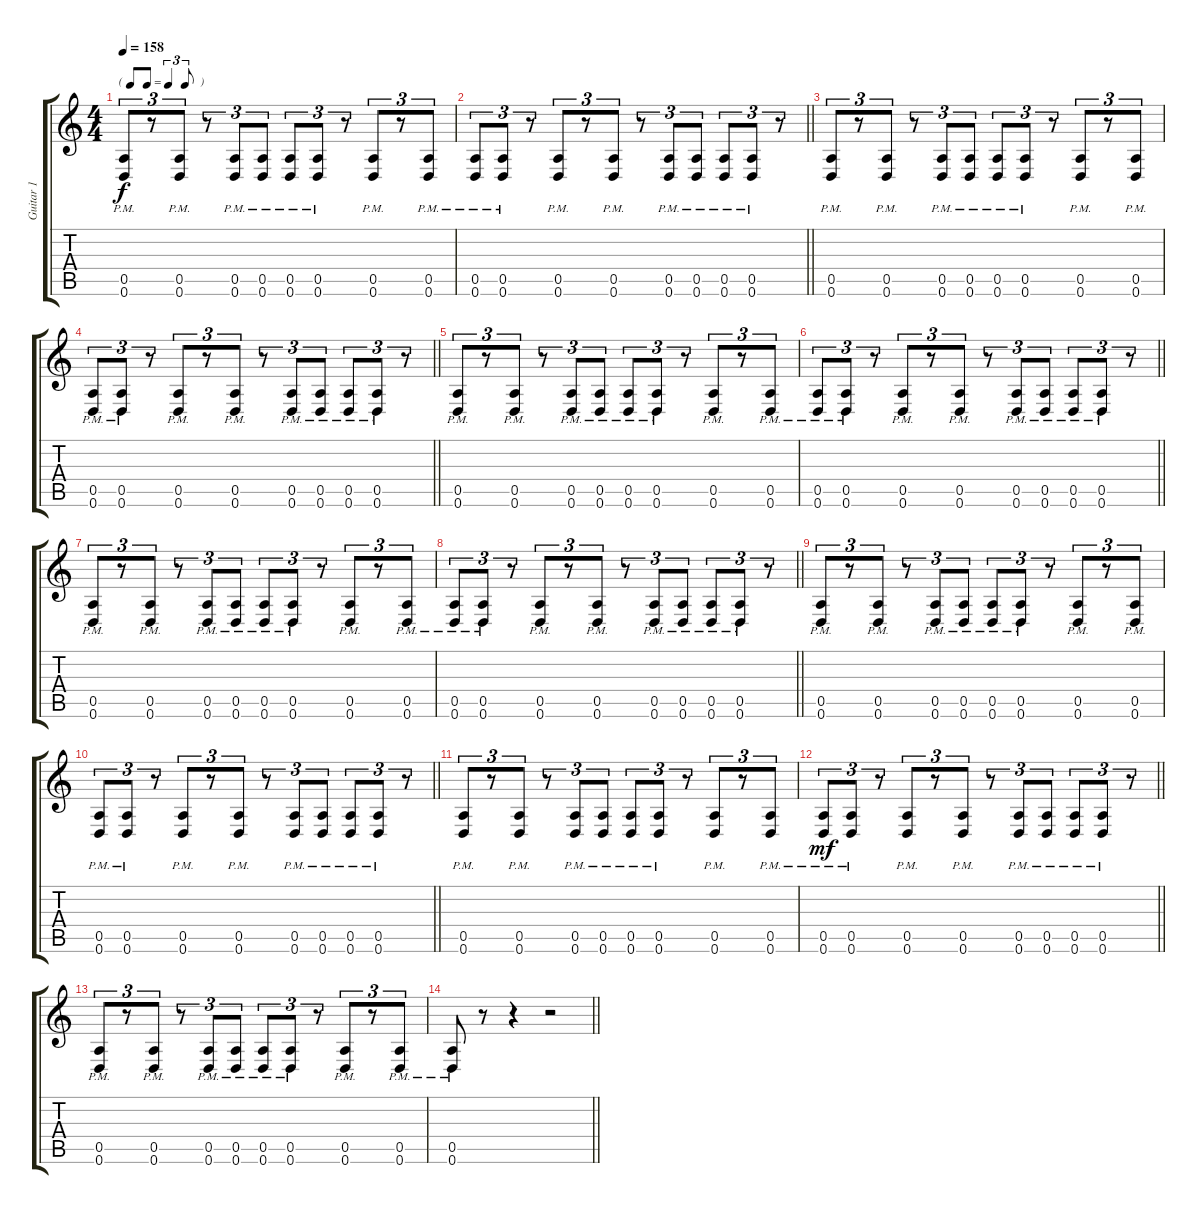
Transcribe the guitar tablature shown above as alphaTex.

\track ("Guitar 1" "Guitar 1") {instrument distortionguitar}
\staff {score tabs}
\tuning (E4 B3 G3 D3 A2 D2) {hide}
\ts (4 4)
\tf triplet8th
\tempo 158
\clef g2
\ks c
(0.5{pm} 0.6{pm}).8{tu (3 2) dy f} r.8{tu (3 2)} (0.5{pm} 0.6{pm}).8{tu (3 2)} r.8{tu (3 2)} (0.5{pm} 0.6{pm}).8{tu (3 2)} (0.5{pm} 0.6{pm}).8{tu (3 2)} (0.5{pm} 0.6{pm}).8{tu (3 2)} (0.5{pm} 0.6{pm}).8{tu (3 2)} r.8{tu (3 2)} (0.5{pm} 0.6{pm}).8{tu (3 2)} r.8{tu (3 2)} (0.5{pm} 0.6{pm}).8{tu (3 2)} |
\barLineRight lightlight
(0.5{pm} 0.6{pm}).8{tu (3 2)} (0.5{pm} 0.6{pm}).8{tu (3 2)} r.8{tu (3 2)} (0.5{pm} 0.6{pm}).8{tu (3 2)} r.8{tu (3 2)} (0.5{pm} 0.6{pm}).8{tu (3 2)} r.8{tu (3 2)} (0.5{pm} 0.6{pm}).8{tu (3 2)} (0.5{pm} 0.6{pm}).8{tu (3 2)} (0.5{pm} 0.6{pm}).8{tu (3 2)} (0.5{pm} 0.6{pm}).8{tu (3 2)} r.8{tu (3 2)} |
(0.5{pm} 0.6{pm}).8{tu (3 2)} r.8{tu (3 2)} (0.5{pm} 0.6{pm}).8{tu (3 2)} r.8{tu (3 2)} (0.5{pm} 0.6{pm}).8{tu (3 2)} (0.5{pm} 0.6{pm}).8{tu (3 2)} (0.5{pm} 0.6{pm}).8{tu (3 2)} (0.5{pm} 0.6{pm}).8{tu (3 2)} r.8{tu (3 2)} (0.5{pm} 0.6{pm}).8{tu (3 2)} r.8{tu (3 2)} (0.5{pm} 0.6{pm}).8{tu (3 2)} |
\barLineRight lightlight
(0.5{pm} 0.6{pm}).8{tu (3 2)} (0.5{pm} 0.6{pm}).8{tu (3 2)} r.8{tu (3 2)} (0.5{pm} 0.6{pm}).8{tu (3 2)} r.8{tu (3 2)} (0.5{pm} 0.6{pm}).8{tu (3 2)} r.8{tu (3 2)} (0.5{pm} 0.6{pm}).8{tu (3 2)} (0.5{pm} 0.6{pm}).8{tu (3 2)} (0.5{pm} 0.6{pm}).8{tu (3 2)} (0.5{pm} 0.6{pm}).8{tu (3 2)} r.8{tu (3 2)} |
(0.5{pm} 0.6{pm}).8{tu (3 2)} r.8{tu (3 2)} (0.5{pm} 0.6{pm}).8{tu (3 2)} r.8{tu (3 2)} (0.5{pm} 0.6{pm}).8{tu (3 2)} (0.5{pm} 0.6{pm}).8{tu (3 2)} (0.5{pm} 0.6{pm}).8{tu (3 2)} (0.5{pm} 0.6{pm}).8{tu (3 2)} r.8{tu (3 2)} (0.5{pm} 0.6{pm}).8{tu (3 2)} r.8{tu (3 2)} (0.5{pm} 0.6{pm}).8{tu (3 2)} |
\barLineRight lightlight
(0.5{pm} 0.6{pm}).8{tu (3 2)} (0.5{pm} 0.6{pm}).8{tu (3 2)} r.8{tu (3 2)} (0.5{pm} 0.6{pm}).8{tu (3 2)} r.8{tu (3 2)} (0.5{pm} 0.6{pm}).8{tu (3 2)} r.8{tu (3 2)} (0.5{pm} 0.6{pm}).8{tu (3 2)} (0.5{pm} 0.6{pm}).8{tu (3 2)} (0.5{pm} 0.6{pm}).8{tu (3 2)} (0.5{pm} 0.6{pm}).8{tu (3 2)} r.8{tu (3 2)} |
(0.5{pm} 0.6{pm}).8{tu (3 2)} r.8{tu (3 2)} (0.5{pm} 0.6{pm}).8{tu (3 2)} r.8{tu (3 2)} (0.5{pm} 0.6{pm}).8{tu (3 2)} (0.5{pm} 0.6{pm}).8{tu (3 2)} (0.5{pm} 0.6{pm}).8{tu (3 2)} (0.5{pm} 0.6{pm}).8{tu (3 2)} r.8{tu (3 2)} (0.5{pm} 0.6{pm}).8{tu (3 2)} r.8{tu (3 2)} (0.5{pm} 0.6{pm}).8{tu (3 2)} |
\barLineRight lightlight
(0.5{pm} 0.6{pm}).8{tu (3 2)} (0.5{pm} 0.6{pm}).8{tu (3 2)} r.8{tu (3 2)} (0.5{pm} 0.6{pm}).8{tu (3 2)} r.8{tu (3 2)} (0.5{pm} 0.6{pm}).8{tu (3 2)} r.8{tu (3 2)} (0.5{pm} 0.6{pm}).8{tu (3 2)} (0.5{pm} 0.6{pm}).8{tu (3 2)} (0.5{pm} 0.6{pm}).8{tu (3 2)} (0.5{pm} 0.6{pm}).8{tu (3 2)} r.8{tu (3 2)} |
(0.5{pm} 0.6{pm}).8{tu (3 2)} r.8{tu (3 2)} (0.5{pm} 0.6{pm}).8{tu (3 2)} r.8{tu (3 2)} (0.5{pm} 0.6{pm}).8{tu (3 2)} (0.5{pm} 0.6{pm}).8{tu (3 2)} (0.5{pm} 0.6{pm}).8{tu (3 2)} (0.5{pm} 0.6{pm}).8{tu (3 2)} r.8{tu (3 2)} (0.5{pm} 0.6{pm}).8{tu (3 2)} r.8{tu (3 2)} (0.5{pm} 0.6{pm}).8{tu (3 2)} |
\barLineRight lightlight
(0.5{pm} 0.6{pm}).8{tu (3 2)} (0.5{pm} 0.6{pm}).8{tu (3 2)} r.8{tu (3 2)} (0.5{pm} 0.6{pm}).8{tu (3 2)} r.8{tu (3 2)} (0.5{pm} 0.6{pm}).8{tu (3 2)} r.8{tu (3 2)} (0.5{pm} 0.6{pm}).8{tu (3 2)} (0.5{pm} 0.6{pm}).8{tu (3 2)} (0.5{pm} 0.6{pm}).8{tu (3 2)} (0.5{pm} 0.6{pm}).8{tu (3 2)} r.8{tu (3 2)} |
(0.5{pm} 0.6{pm}).8{tu (3 2)} r.8{tu (3 2)} (0.5{pm} 0.6{pm}).8{tu (3 2)} r.8{tu (3 2)} (0.5{pm} 0.6{pm}).8{tu (3 2)} (0.5{pm} 0.6{pm}).8{tu (3 2)} (0.5{pm} 0.6{pm}).8{tu (3 2)} (0.5{pm} 0.6{pm}).8{tu (3 2)} r.8{tu (3 2)} (0.5{pm} 0.6{pm}).8{tu (3 2)} r.8{tu (3 2)} (0.5{pm} 0.6{pm}).8{tu (3 2)} |
\barLineRight lightlight
(0.5{pm} 0.6{pm}).8{tu (3 2) dy mf} (0.5{pm} 0.6{pm}).8{tu (3 2)} r.8{tu (3 2)} (0.5{pm} 0.6{pm}).8{tu (3 2)} r.8{tu (3 2)} (0.5{pm} 0.6{pm}).8{tu (3 2)} r.8{tu (3 2)} (0.5{pm} 0.6{pm}).8{tu (3 2)} (0.5{pm} 0.6{pm}).8{tu (3 2)} (0.5{pm} 0.6{pm}).8{tu (3 2)} (0.5{pm} 0.6{pm}).8{tu (3 2)} r.8{tu (3 2)} |
(0.5{pm} 0.6{pm}).8{tu (3 2)} r.8{tu (3 2)} (0.5{pm} 0.6{pm}).8{tu (3 2)} r.8{tu (3 2)} (0.5{pm} 0.6{pm}).8{tu (3 2)} (0.5{pm} 0.6{pm}).8{tu (3 2)} (0.5{pm} 0.6{pm}).8{tu (3 2)} (0.5{pm} 0.6{pm}).8{tu (3 2)} r.8{tu (3 2)} (0.5{pm} 0.6{pm}).8{tu (3 2)} r.8{tu (3 2)} (0.5{pm} 0.6{pm}).8{tu (3 2)} |
\barLineRight lightlight
(0.5{pm} 0.6{pm}).8 r.8 r.4 r.2
